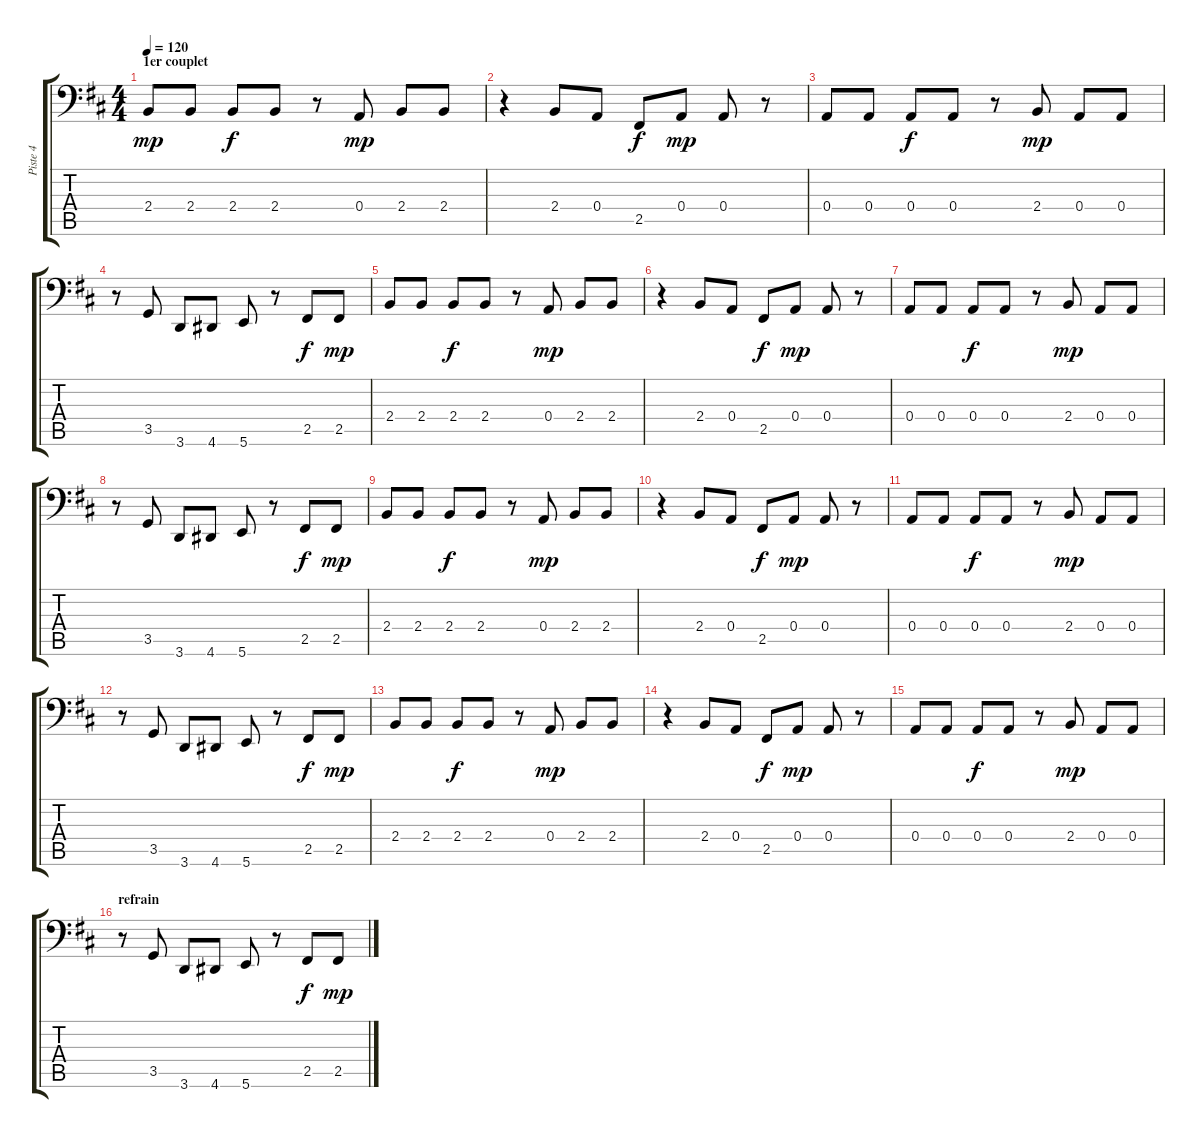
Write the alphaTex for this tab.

\track ("Piste 4" "Piste 4") {instrument electricbassfinger}
\staff {score tabs}
\tuning (C3 G2 D2 A1 E1 B0) {hide}
\ts (4 4)
\section ("" "1er couplet")
\tempo 120
\clef f4
\ks d
2.4.8{dy mp} 2.4.8 2.4.8{dy f} 2.4.8 r.8 0.4.8{dy mp} 2.4.8 2.4.8 |
r.4 2.4.8 0.4.8 2.5.8{dy f} 0.4.8{dy mp} 0.4.8 r.8 |
0.4.8 0.4.8 0.4.8{dy f} 0.4.8 r.8 2.4.8{dy mp} 0.4.8 0.4.8 |
r.8 3.5.8 3.6.8 4.6.8 5.6.8 r.8 2.5.8{dy f} 2.5.8{dy mp} |
2.4.8 2.4.8 2.4.8{dy f} 2.4.8 r.8 0.4.8{dy mp} 2.4.8 2.4.8 |
r.4 2.4.8 0.4.8 2.5.8{dy f} 0.4.8{dy mp} 0.4.8 r.8 |
0.4.8 0.4.8 0.4.8{dy f} 0.4.8 r.8 2.4.8{dy mp} 0.4.8 0.4.8 |
r.8 3.5.8 3.6.8 4.6.8 5.6.8 r.8 2.5.8{dy f} 2.5.8{dy mp} |
2.4.8 2.4.8 2.4.8{dy f} 2.4.8 r.8 0.4.8{dy mp} 2.4.8 2.4.8 |
r.4 2.4.8 0.4.8 2.5.8{dy f} 0.4.8{dy mp} 0.4.8 r.8 |
0.4.8 0.4.8 0.4.8{dy f} 0.4.8 r.8 2.4.8{dy mp} 0.4.8 0.4.8 |
r.8 3.5.8 3.6.8 4.6.8 5.6.8 r.8 2.5.8{dy f} 2.5.8{dy mp} |
2.4.8 2.4.8 2.4.8{dy f} 2.4.8 r.8 0.4.8{dy mp} 2.4.8 2.4.8 |
r.4 2.4.8 0.4.8 2.5.8{dy f} 0.4.8{dy mp} 0.4.8 r.8 |
0.4.8 0.4.8 0.4.8{dy f} 0.4.8 r.8 2.4.8{dy mp} 0.4.8 0.4.8 |
\section ("" "refrain")
r.8 3.5.8 3.6.8 4.6.8 5.6.8 r.8 2.5.8{dy f} 2.5.8{dy mp}
